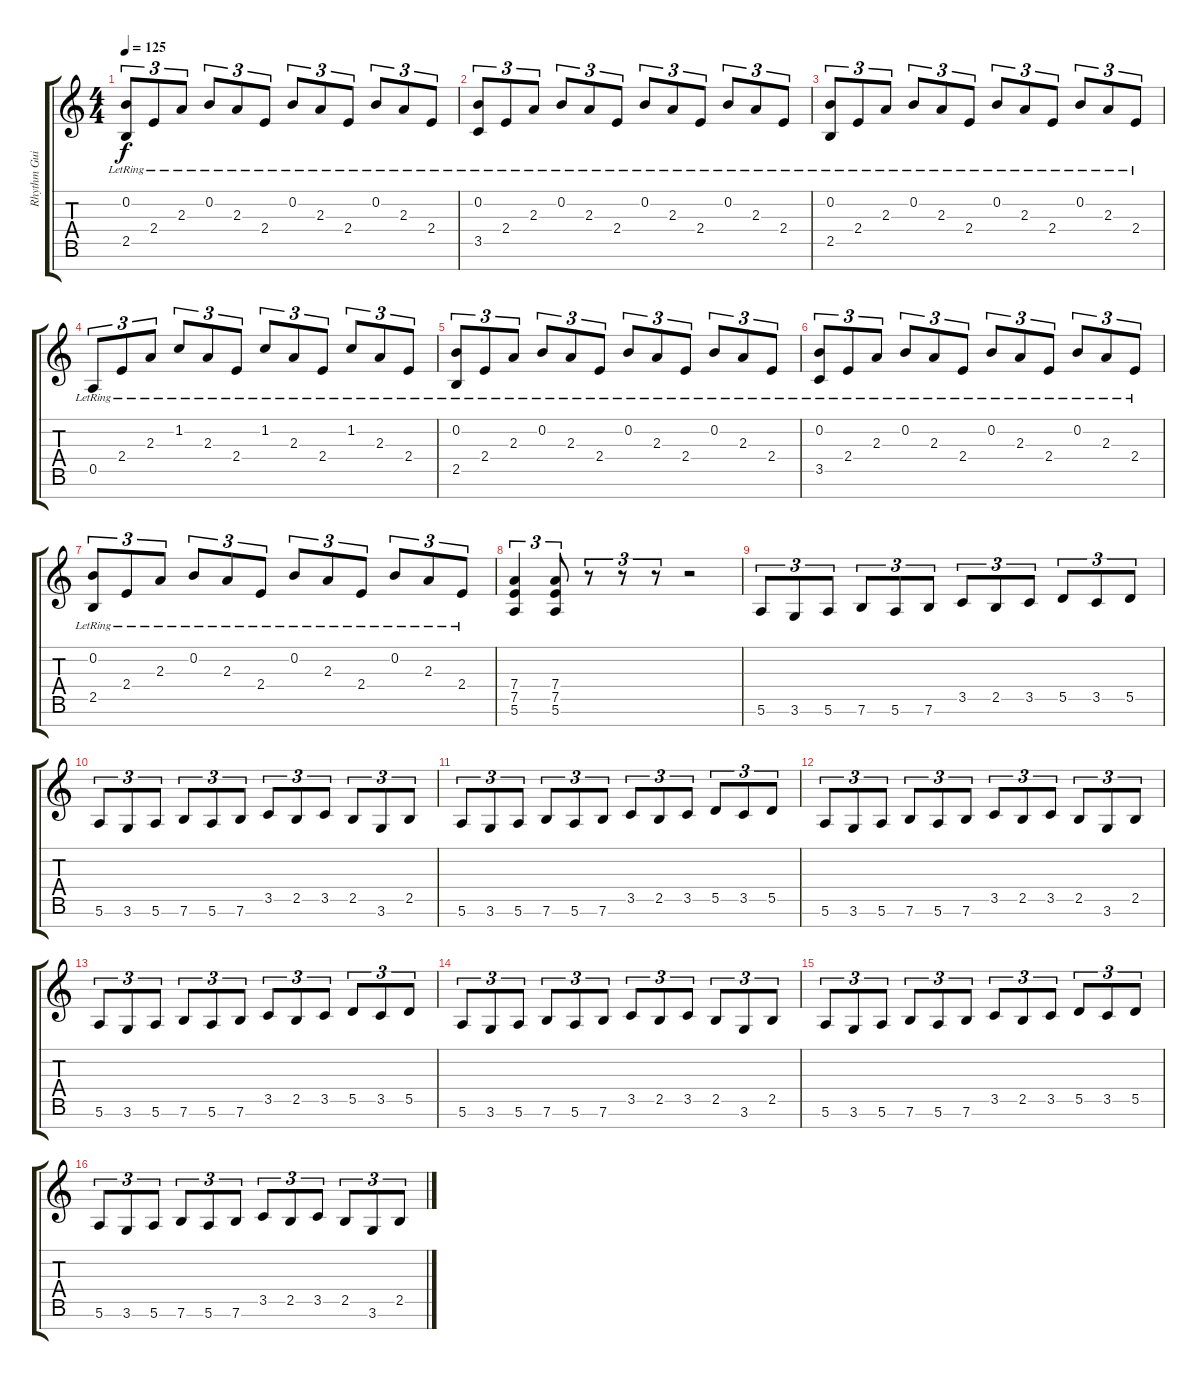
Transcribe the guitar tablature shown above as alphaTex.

\track ("Rhythm Guitar" "Rhythm Gui") {instrument electricguitarclean}
\staff {score tabs}
\tuning (E4 B3 G3 D3 A2 E2 B1) {hide}
\ts (4 4)
\tempo 125
\clef g2
\ks c
(0.2{lr} 2.5{lr}).8{tu (3 2) dy f} 2.4{lr}.8{tu (3 2)} 2.3{lr}.8{tu (3 2)} 0.2{lr}.8{tu (3 2)} 2.3{lr}.8{tu (3 2)} 2.4{lr}.8{tu (3 2)} 0.2{lr}.8{tu (3 2)} 2.3{lr}.8{tu (3 2)} 2.4{lr}.8{tu (3 2)} 0.2{lr}.8{tu (3 2)} 2.3{lr}.8{tu (3 2)} 2.4{lr}.8{tu (3 2)} |
(0.2{lr} 3.5{lr}).8{tu (3 2)} 2.4{lr}.8{tu (3 2)} 2.3{lr}.8{tu (3 2)} 0.2{lr}.8{tu (3 2)} 2.3{lr}.8{tu (3 2)} 2.4{lr}.8{tu (3 2)} 0.2{lr}.8{tu (3 2)} 2.3{lr}.8{tu (3 2)} 2.4{lr}.8{tu (3 2)} 0.2{lr}.8{tu (3 2)} 2.3{lr}.8{tu (3 2)} 2.4{lr}.8{tu (3 2)} |
(0.2{lr} 2.5{lr}).8{tu (3 2)} 2.4{lr}.8{tu (3 2)} 2.3{lr}.8{tu (3 2)} 0.2{lr}.8{tu (3 2)} 2.3{lr}.8{tu (3 2)} 2.4{lr}.8{tu (3 2)} 0.2{lr}.8{tu (3 2)} 2.3{lr}.8{tu (3 2)} 2.4{lr}.8{tu (3 2)} 0.2{lr}.8{tu (3 2)} 2.3{lr}.8{tu (3 2)} 2.4{lr}.8{tu (3 2)} |
0.5{lr}.8{tu (3 2)} 2.4{lr}.8{tu (3 2)} 2.3{lr}.8{tu (3 2)} 1.2{lr}.8{tu (3 2)} 2.3{lr}.8{tu (3 2)} 2.4{lr}.8{tu (3 2)} 1.2{lr}.8{tu (3 2)} 2.3{lr}.8{tu (3 2)} 2.4{lr}.8{tu (3 2)} 1.2{lr}.8{tu (3 2)} 2.3{lr}.8{tu (3 2)} 2.4{lr}.8{tu (3 2)} |
(0.2{lr} 2.5{lr}).8{tu (3 2)} 2.4{lr}.8{tu (3 2)} 2.3{lr}.8{tu (3 2)} 0.2{lr}.8{tu (3 2)} 2.3{lr}.8{tu (3 2)} 2.4{lr}.8{tu (3 2)} 0.2{lr}.8{tu (3 2)} 2.3{lr}.8{tu (3 2)} 2.4{lr}.8{tu (3 2)} 0.2{lr}.8{tu (3 2)} 2.3{lr}.8{tu (3 2)} 2.4{lr}.8{tu (3 2)} |
(0.2{lr} 3.5{lr}).8{tu (3 2)} 2.4{lr}.8{tu (3 2)} 2.3{lr}.8{tu (3 2)} 0.2{lr}.8{tu (3 2)} 2.3{lr}.8{tu (3 2)} 2.4{lr}.8{tu (3 2)} 0.2{lr}.8{tu (3 2)} 2.3{lr}.8{tu (3 2)} 2.4{lr}.8{tu (3 2)} 0.2{lr}.8{tu (3 2)} 2.3{lr}.8{tu (3 2)} 2.4{lr}.8{tu (3 2)} |
(0.2{lr} 2.5{lr}).8{tu (3 2)} 2.4{lr}.8{tu (3 2)} 2.3{lr}.8{tu (3 2)} 0.2{lr}.8{tu (3 2)} 2.3{lr}.8{tu (3 2)} 2.4{lr}.8{tu (3 2)} 0.2{lr}.8{tu (3 2)} 2.3{lr}.8{tu (3 2)} 2.4{lr}.8{tu (3 2)} 0.2{lr}.8{tu (3 2)} 2.3{lr}.8{tu (3 2)} 2.4{lr}.8{tu (3 2)} |
(7.4 7.5 5.6).4{tu (3 2) instrument distortionguitar} (7.4 7.5 5.6).8{tu (3 2)} r.8{tu (3 2)} r.8{tu (3 2)} r.8{tu (3 2)} r.2 |
5.6.8{tu (3 2)} 3.6.8{tu (3 2)} 5.6.8{tu (3 2)} 7.6.8{tu (3 2)} 5.6.8{tu (3 2)} 7.6.8{tu (3 2)} 3.5.8{tu (3 2)} 2.5.8{tu (3 2)} 3.5.8{tu (3 2)} 5.5.8{tu (3 2)} 3.5.8{tu (3 2)} 5.5.8{tu (3 2)} |
5.6.8{tu (3 2) instrument distortionguitar} 3.6.8{tu (3 2)} 5.6.8{tu (3 2)} 7.6.8{tu (3 2)} 5.6.8{tu (3 2)} 7.6.8{tu (3 2)} 3.5.8{tu (3 2)} 2.5.8{tu (3 2)} 3.5.8{tu (3 2)} 2.5.8{tu (3 2)} 3.6.8{tu (3 2)} 2.5.8{tu (3 2)} |
5.6.8{tu (3 2)} 3.6.8{tu (3 2)} 5.6.8{tu (3 2)} 7.6.8{tu (3 2)} 5.6.8{tu (3 2)} 7.6.8{tu (3 2)} 3.5.8{tu (3 2)} 2.5.8{tu (3 2)} 3.5.8{tu (3 2)} 5.5.8{tu (3 2)} 3.5.8{tu (3 2)} 5.5.8{tu (3 2)} |
5.6.8{tu (3 2) instrument distortionguitar} 3.6.8{tu (3 2)} 5.6.8{tu (3 2)} 7.6.8{tu (3 2)} 5.6.8{tu (3 2)} 7.6.8{tu (3 2)} 3.5.8{tu (3 2)} 2.5.8{tu (3 2)} 3.5.8{tu (3 2)} 2.5.8{tu (3 2)} 3.6.8{tu (3 2)} 2.5.8{tu (3 2)} |
5.6.8{tu (3 2)} 3.6.8{tu (3 2)} 5.6.8{tu (3 2)} 7.6.8{tu (3 2)} 5.6.8{tu (3 2)} 7.6.8{tu (3 2)} 3.5.8{tu (3 2)} 2.5.8{tu (3 2)} 3.5.8{tu (3 2)} 5.5.8{tu (3 2)} 3.5.8{tu (3 2)} 5.5.8{tu (3 2)} |
5.6.8{tu (3 2) instrument distortionguitar} 3.6.8{tu (3 2)} 5.6.8{tu (3 2)} 7.6.8{tu (3 2)} 5.6.8{tu (3 2)} 7.6.8{tu (3 2)} 3.5.8{tu (3 2)} 2.5.8{tu (3 2)} 3.5.8{tu (3 2)} 2.5.8{tu (3 2)} 3.6.8{tu (3 2)} 2.5.8{tu (3 2)} |
5.6.8{tu (3 2)} 3.6.8{tu (3 2)} 5.6.8{tu (3 2)} 7.6.8{tu (3 2)} 5.6.8{tu (3 2)} 7.6.8{tu (3 2)} 3.5.8{tu (3 2)} 2.5.8{tu (3 2)} 3.5.8{tu (3 2)} 5.5.8{tu (3 2)} 3.5.8{tu (3 2)} 5.5.8{tu (3 2)} |
5.6.8{tu (3 2) instrument distortionguitar} 3.6.8{tu (3 2)} 5.6.8{tu (3 2)} 7.6.8{tu (3 2)} 5.6.8{tu (3 2)} 7.6.8{tu (3 2)} 3.5.8{tu (3 2)} 2.5.8{tu (3 2)} 3.5.8{tu (3 2)} 2.5.8{tu (3 2)} 3.6.8{tu (3 2)} 2.5.8{tu (3 2)}
